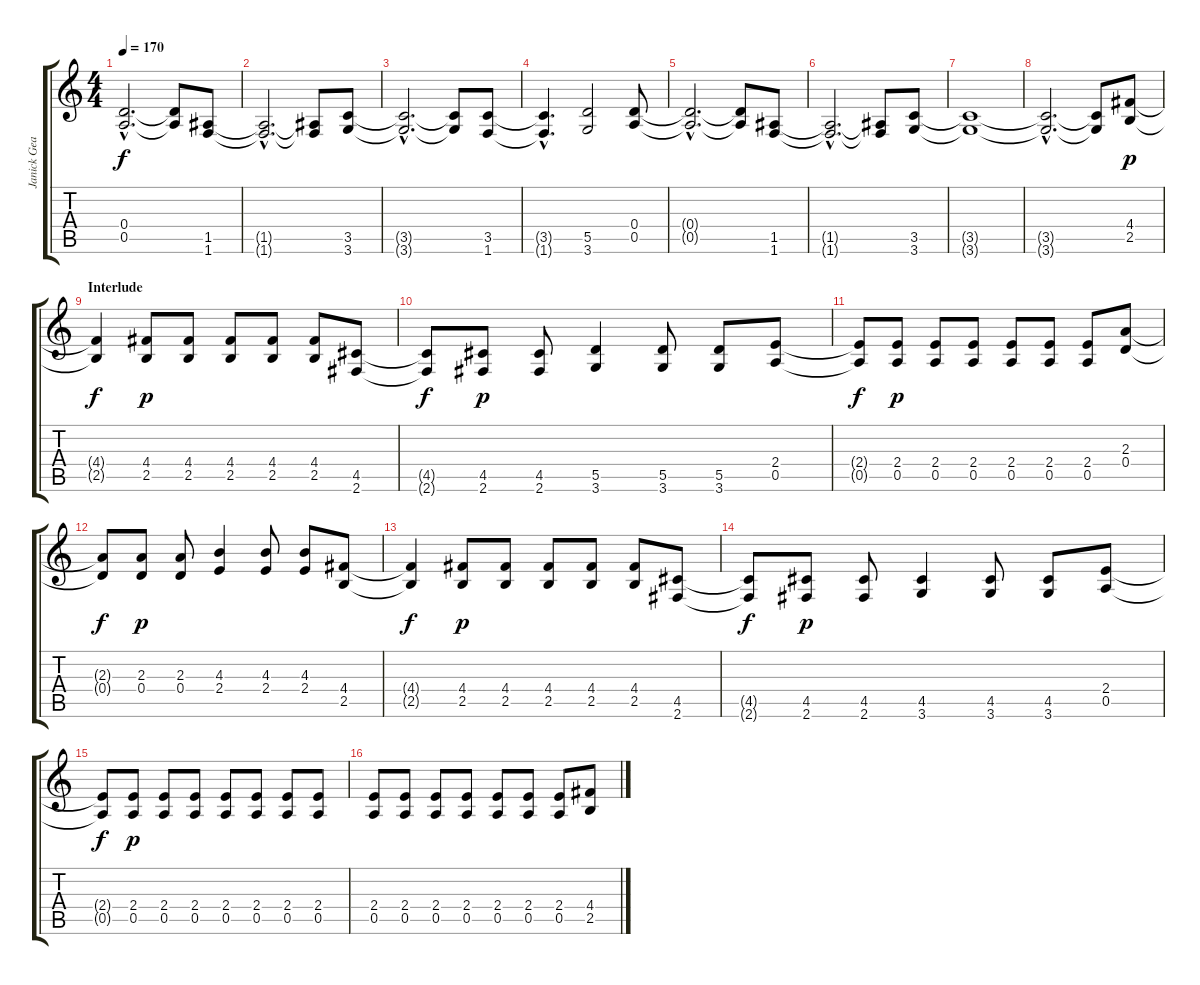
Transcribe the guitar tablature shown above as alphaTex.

\track ("Janick Gears" "Janick Gea") {instrument distortionguitar}
\staff {score tabs}
\tuning (E4 B3 G3 D3 A2 E2) {hide}
\ts (4 4)
\tempo 170
\clef g2
\ks c
(0.4{hac t} 0.5{hac t}).2{d dy f} (0.4{t} 0.5{t}).8 (1.5 1.6).8 |
(1.5{hac t} 1.6{hac t}).2{d} (1.5{t} 1.6{t}).8 (3.5 3.6).8 |
(3.5{hac t} 3.6{hac t}).2{d} (3.5{t} 3.6{t}).8 (3.5 1.6).8 |
(3.5{hac t} 1.6{hac t}).4{d} (5.5 3.6).2 (0.4 0.5).8 |
(0.4{hac t} 0.5{hac t}).2{d} (0.4{t} 0.5{t}).8 (1.5 1.6).8 |
(1.5{hac t} 1.6{hac t}).2{d} (1.5{t} 1.6{t}).8 (3.5 3.6).8 |
(3.5{t} 3.6{t}).1 |
(3.5{hac t} 3.6{hac t}).2{d} (3.5{t} 3.6{t}).8 (4.4 2.5).8{dy p} |
\section ("" "Interlude")
(4.4{t} 2.5{t}).4{dy f} (4.4 2.5).8{dy p} (4.4 2.5).8 (4.4 2.5).8 (4.4 2.5).8 (4.4 2.5).8 (4.5 2.6).8 |
(4.5{t} 2.6{t}).8{dy f} (4.5 2.6).8{dy p} (4.5 2.6).8 (5.5 3.6).4 (5.5 3.6).8 (5.5 3.6).8 (2.4 0.5).8 |
(2.4{t} 0.5{t}).8{dy f} (2.4 0.5).8{dy p} (2.4 0.5).8 (2.4 0.5).8 (2.4 0.5).8 (2.4 0.5).8 (2.4 0.5).8 (2.3 0.4).8 |
(2.3{t} 0.4{t}).8{dy f} (2.3 0.4).8{dy p} (2.3 0.4).8 (4.3 2.4).4 (4.3 2.4).8 (4.3 2.4).8 (4.4 2.5).8 |
(4.4{t} 2.5{t}).4{dy f} (4.4 2.5).8{dy p} (4.4 2.5).8 (4.4 2.5).8 (4.4 2.5).8 (4.4 2.5).8 (4.5 2.6).8 |
(4.5{t} 2.6{t}).8{dy f} (4.5 2.6).8{dy p} (4.5 2.6).8 (4.5 3.6).4 (4.5 3.6).8 (4.5 3.6).8 (2.4 0.5).8 |
(2.4{t} 0.5{t}).8{dy f} (2.4 0.5).8{dy p} (2.4 0.5).8 (2.4 0.5).8 (2.4 0.5).8 (2.4 0.5).8 (2.4 0.5).8 (2.4 0.5).8 |
(2.4 0.5).8 (2.4 0.5).8 (2.4 0.5).8 (2.4 0.5).8 (2.4 0.5).8 (2.4 0.5).8 (2.4 0.5).8 (4.4 2.5).8
